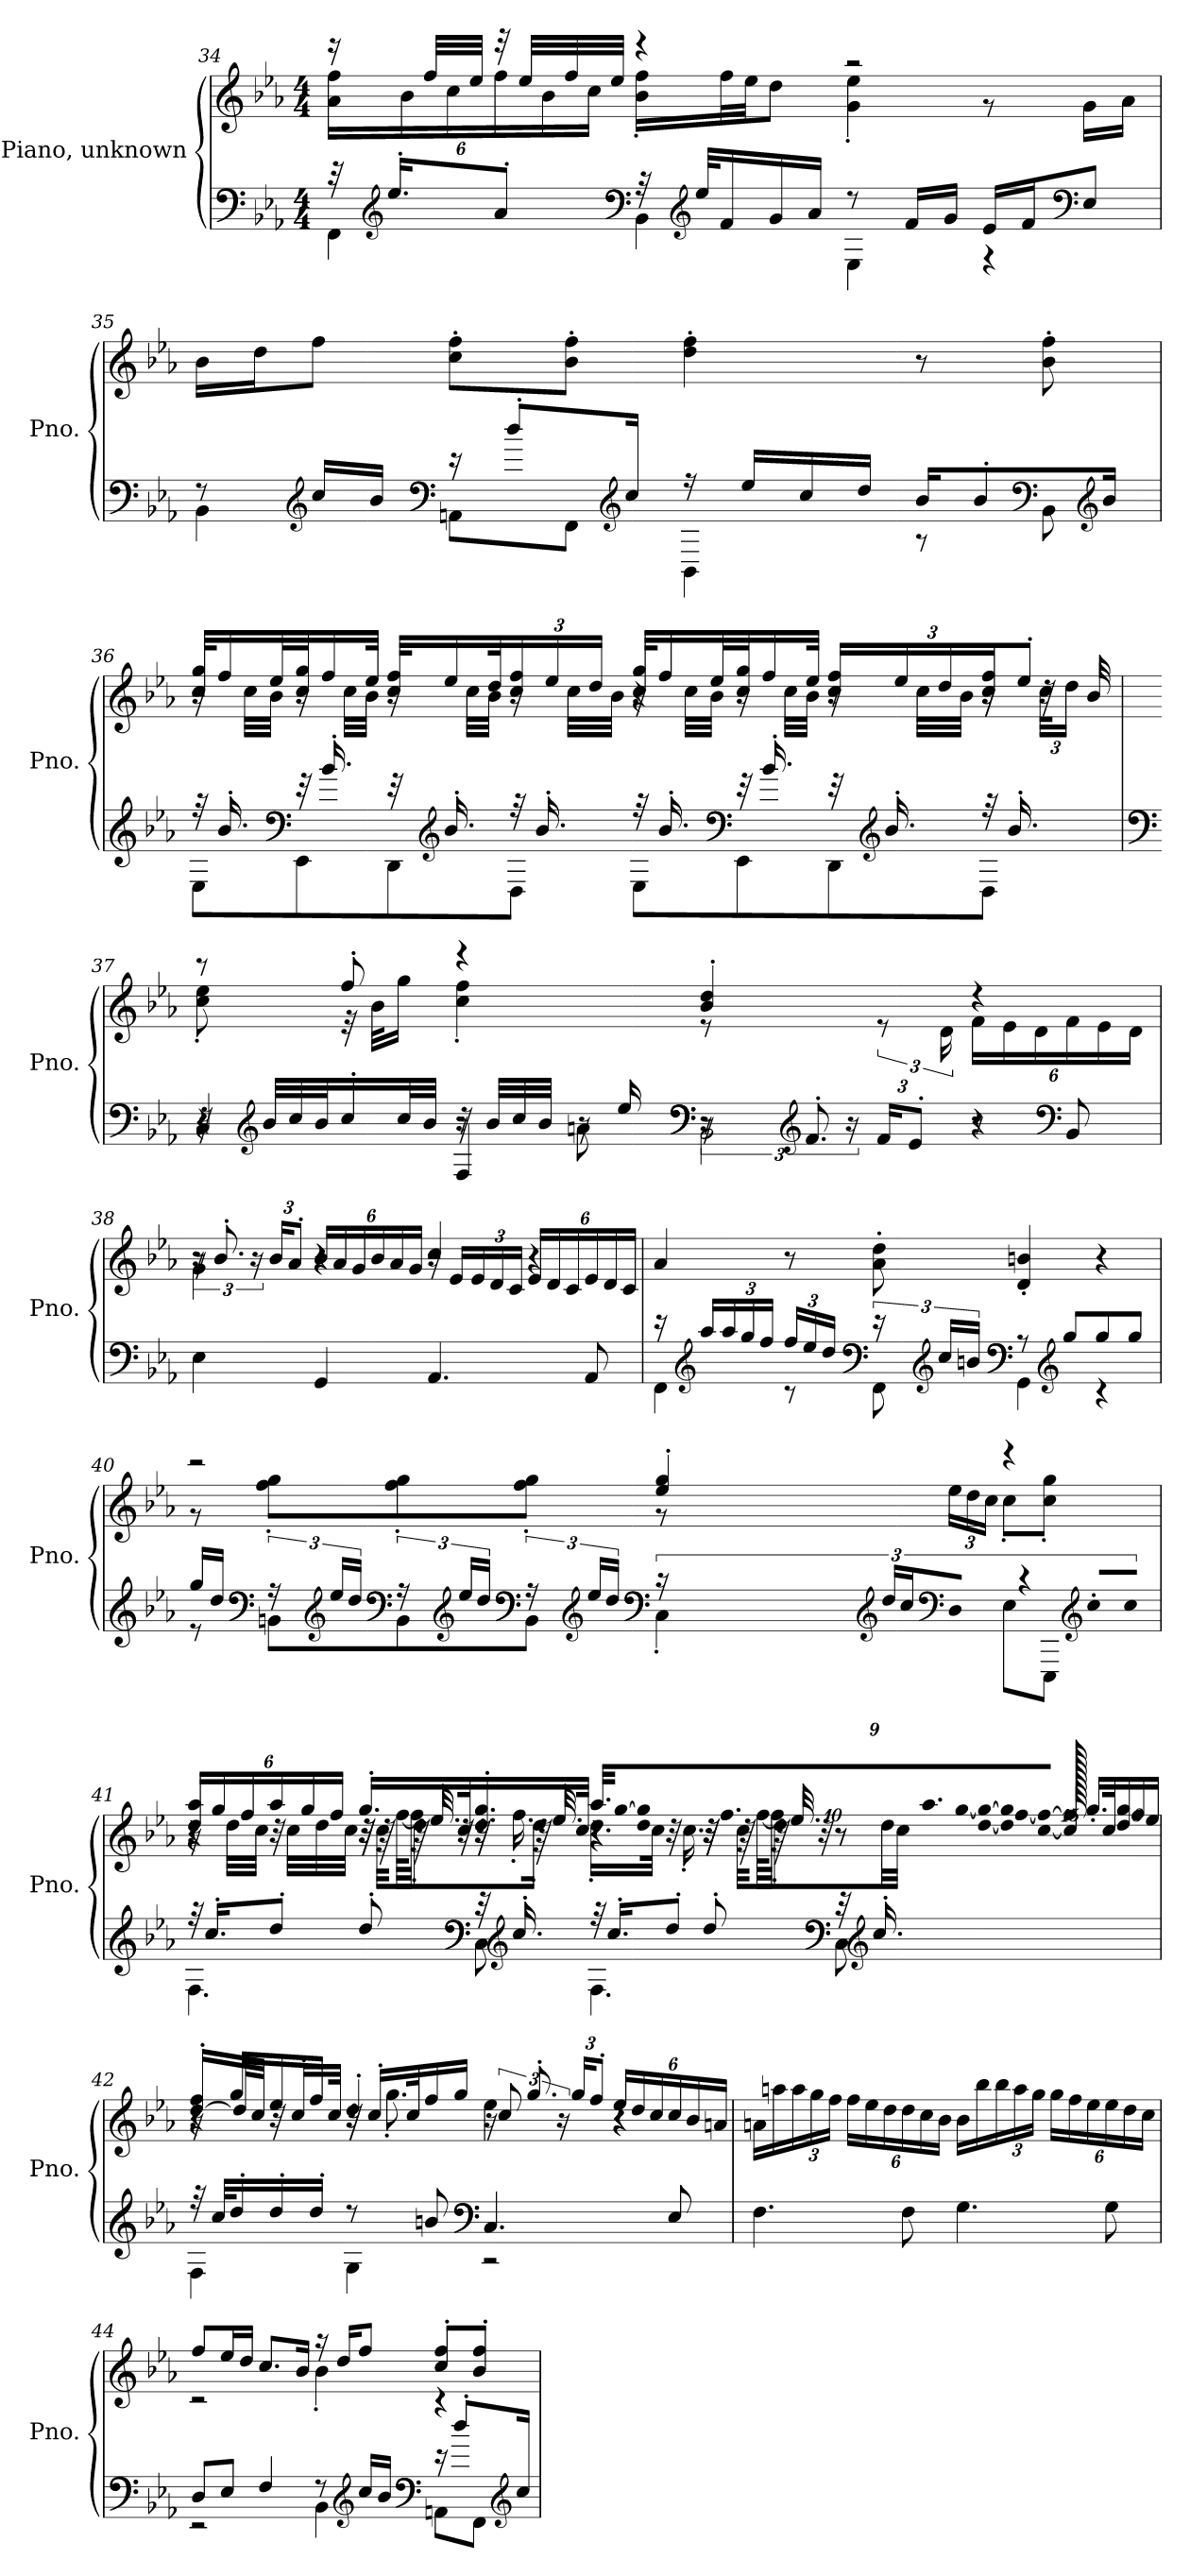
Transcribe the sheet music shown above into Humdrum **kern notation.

**kern	**kern
*part1	*part1
*staff2	*staff1
*I"Piano, unknown	*
*I'Pno.	*
!!LO:LB:g=z
*clefF4	*clefG2
*k[b-e-a-]	*k[b-e-a-]
*M4/4	*M4/4
=34	=34
*^	*^
*	*	*	*Xbrackettup
32r	4FF\	16r	24a-\ 24ff\LL
*clefG2	*	*	*
16.ee-'/KL	.	.	.
.	.	.	24b-\
.	.	32ff/LLL	.
.	.	.	24cc\
.	.	32ee-/JJJ	.
8a-'/J	.	32r	24ff\
.	.	32ee-/LLL	.
.	.	.	24b-\
.	.	32ff/	.
.	.	.	24cc\JJ
.	.	32ee-/JJJ	.
*clefF4	*	*	*
32r	4BB-\	4r	16b-\' 16ff\'LL
*clefG2	*	*	*
32ee-/KLL	.	.	.
16f/	.	.	32ff\L
.	.	.	32ee-\JJ
16g/	.	.	8dd\J
16a-/JJ	.	.	.
8r	4E-\	2r	4g\' 4ee-\'
16f/LL	.	.	.
16g/JJ	.	.	.
16e-/LL	4r	.	8r
16f/J	.	.	.
*clefF4	*	*	*
8E-/J	.	.	16g\LL
.	.	.	16a-\JJ
*	*	*v	*v
!!LO:LB:g=z
=35	=35	=35
8r	4BB-\	16b-\LL
.	.	16dd\J
*clefG2	*	*
16cc/LL	.	8ff\J
16b-/JJ	.	.
*clefF4	*	*
16r	8AAn\L	8cc\' 8ff\'L
8dd'/L	.	.
.	8FF\J	8b-\' 8ff\'J
*clefG2	*	*
16cc/Jk	.	.
16r	4BB-\	4dd\' 4ff\'
16ee-/LL	.	.
16cc/	.	.
16dd/JJ	.	.
16b-/KL	8r	8r
8b-'/	.	.
*clefF4	*	*
.	8BB-\	8b-\' 8ff\'
*clefG2	*	*
16b-/Jk	.	.
!!LO:PB:g=z
=36	=36	=36
*	*	*^
*	*	*	*^
32r	8E-\L	32cc/ 32gg/KLL	16r	2r
16.b-'/	.	16ff/	.	.
.	.	.	32cc\LLL	.
.	.	32ee-/L	32b-\JJJ	.
*clefF4	*	*	*	*
32r	8EE-\	32cc/ 32gg/J	16r	.
16.b-'/	.	16ff/	.	.
.	.	.	32cc\LLL	.
.	.	32ee-/JJk	32b-\JJJ	.
32r	8DD\	32cc/ 32ff/KLL	16r	.
*clefG2	*	*	*	*
16.b-'/	.	16ee-/	.	.
.	.	.	32cc\LLL	.
.	.	32dd/K	32b-\JJJ	.
32r	8D\J	24cc/ 24ff/	16r	.
16.b-'/	.	.	.	.
.	.	24ee-/	.	.
.	.	.	32cc\LLL	.
.	.	24dd/JJ	.	.
.	.	.	32b-\JJJ	.
32r	8E-\L	32cc/ 32gg/KLL	16r	4r
16.b-'/	.	16ff/	.	.
.	.	.	32cc\LLL	.
.	.	32ee-/L	32b-\JJJ	.
*clefF4	*	*	*	*
32r	8EE-\	32cc/ 32gg/J	16r	.
16.b-'/	.	16ff/	.	.
.	.	.	32cc\LLL	.
.	.	32ee-/JJk	32b-\JJJ	.
32r	8DD\	24cc/ 24ff/LL	16r	8r
*clefG2	*	*	*	*
16.b-'/	.	.	.	.
.	.	24ee-/	.	.
.	.	.	32cc\LLL	.
.	.	24dd/	.	.
.	.	.	32b-\JJJ	.
32r	8D\J	24cc/ 24ff/J	16r	16r
16.b-'/	.	.	.	.
.	.	12ee-'/J	.	.
.	.	.	48cc\KLL	32r
.	.	.	24dd\JJ	.
.	.	.	.	32b-/
*v	*v	*	*	*
*	*v	*v	*v
!!LO:LB:g=z
=37	=37
*clefF4	*
*^	*^
*	*^	*	*
32r	4r	4C/	8r	8cc\' 8ee-\'
*clefG2	*	*	*	*
32b-/LLL	.	.	.	.
32cc/	.	.	.	.
32b-/J	.	.	.	.
16cc'/	.	.	8ff'/	32r
.	.	.	.	32b-\KLL
32cc/L	.	.	.	16gg\JJ
32b-/JJJ	.	.	.	.
32r	8r	4F/	4r	4cc\' 4ff\'
32b-/LLL	.	.	.	.
32cc/	.	.	.	.
32b-/JJJ	.	.	.	.
16r	8an\	.	.	.
16ee-/	.	.	.	.
*clefF4	*	*	*	*
12r	2BB-\	16r	4b-/' 4dd/'	8r
*clefG2	*	*	*	*
.	.	8.f'/	.	.
24r	.	.	.	.
*	*	*	*	*brackettup
24f/KL	.	.	.	12r
12e-'/J	.	.	.	.
.	.	.	.	24d\
*	*	*	*	*Xbrackettup
8r	.	4r	4r	24f\LL
.	.	.	.	24e-\
.	.	.	.	24d\
*clefF4	*	*	*	*
8BB-/	.	.	.	24f\
.	.	.	.	24e-\
.	.	.	.	24d\JJ
*v	*v	*v	*	*
!!LO:LB:g=z
=38	=38	=38
*	*	*^
*	*	*	*brackettup
4E-\	16r	4g\	12r
.	8.b-'/	.	.
.	.	.	24r
.	.	.	24b-/KL
.	.	.	12a-'/J
*	*	*	*Xbrackettup
4GG/	4r	4r	24b-/LL
.	.	.	24a-/
.	.	.	24g/
.	.	.	24b-/
.	.	.	24a-/
.	.	.	24g/JJ
4.AA-/	4cc/	2r	16r
.	.	.	16e-/LL
.	.	.	24e-/
.	.	.	24d/
.	.	.	24c/JJ
.	4r	.	24e-/LL
.	.	.	24d/
.	.	.	24c/
8AA-/	.	.	24e-/
.	.	.	24d/
.	.	.	24c/JJ
*	*v	*v	*v
!!LO:LB:g=z
=39	=39
*^	*
16r	4FF\	4a-/
*clefG2	*	*
16aa-/LL	.	.
*Xbrackettup	*	*
24aa-/	.	.
24gg/	.	.
24ff/JJ	.	.
24ff/LL	8r	8r
24ee-/	.	.
24dd/JJ	.	.
*clefF4	*	*
*brackettup	*	*
24r	8FF\	8a-\' 8dd\'
*clefG2	*	*
24cc/LL	.	.
24bn/JJ	.	.
*clefF4	*	*
8r	4GG\	4d/' 4bn/'
*clefG2	*	*
8gg/L	.	.
8gg/	4r	4r
8gg/J	.	.
!!LO:LB:g=z
=40	=40	=40
*	*	*^
16gg/LL	8r	2r	8r
16dd/JJ	.	.	.
*clefF4	*	*	*
24r	8BBn\L	.	8ff\' 8gg\'L
*clefG2	*	*	*
24ee-/LL	.	.	.
24dd/JJ	.	.	.
*clefF4	*	*	*
24r	8BB\	.	8ff\' 8gg\'
*clefG2	*	*	*
24ee-/LL	.	.	.
24dd/JJ	.	.	.
*clefF4	*	*	*
24r	8BB\J	.	8ff\' 8gg\'J
*clefG2	*	*	*
24ee-/LL	.	.	.
24dd/JJ	.	.	.
*clefF4	*	*	*
24r	4C'\	4ee-/' 4gg/'	8r
*clefG2	*	*	*
24dd/LL	.	.	.
24cc/J	.	.	.
*clefF4	*	*	*
8D/J	.	.	24ee-\LL
.	.	.	24dd\
.	.	.	24cc\JJ
16r	8E-\L	4r	8cc'\L
*clefG2	*	*	*
8cc'/L	.	.	.
.	8C\J	.	8cc\' 8gg\'J
16cc/Jk	.	.	.
!!LO:LB:g=z
=41	=41	=41	=41
*	*	*^	*^
32r	4.F\	24dd/ 24aa-/LL	4r	4r	16r
16.cc'/KL	.	.	.	.	.
.	.	24gg/	.	.	.
.	.	.	.	.	32dd\LLL
.	.	24ff/	.	.	.
.	.	.	.	.	32cc\JJJ
8dd'/J	.	24aa-/	.	.	32r
.	.	.	.	.	32cc\LLL
.	.	24gg/	.	.	.
.	.	.	.	.	32dd\
.	.	24ff/JJ	.	.	.
.	.	.	.	.	32cc\JJJ
8dd'/	.	16.gg'/LL	32r	16r	32r
.	.	.	64r	.	32cc\KKL
.	.	.	[64ff\KLLL	.	.
.	.	.	32ff\JJJ]	64r	8dd'\
.	.	.	.	32.ee-/	.
.	.	32cc/K	32r	.	.
*clefF4	*	*	*	*	*
32r	8C\	16.dd/' 16.gg/'	32r	16r	.
*clefG2	*	*	*	*	*
16.cc'/	.	.	16.ff'\	.	.
.	.	.	.	64r	16dd'\Jk
.	.	.	.	32.ee-/	.
.	.	32cc/JJk	.	.	.
32r	4.F\	36.aa-/LLL	4r	4r	16.dd'\LL
16.cc'/KL	.	.	.	.	.
!	!	!LO:N:vis=64	!	!	!
.	.	[640%9gg/K	.	.	.
!	!	!LO:N:vis=32	!	!	!
.	.	1920%53dd/ 1920%53gg/]	.	.	.
.	.	36.ff/	.	.	.
.	.	.	.	.	32cc\JJk
8dd'/J	.	36.aa-/	.	.	32r
.	.	.	.	.	16.cc'\
!	!	!LO:N:vis=64	!	!	!
.	.	[640%9gg/L	.	.	.
!	!	!LO:N:vis=64	!	!	!
.	.	[640%9dd/ 640%9gg/_	.	.	.
!	!	!LO:N:vis=64	!	!	!
.	.	640%9dd/] 640%9gg/]	.	.	.
!	!	!LO:N:vis=64	!	!	!
.	.	[640%9ff/J	.	.	.
.	.	[480%13cc/ 480%13ff/_JJJ	.	.	.
8dd'/	.	1920cc/] 1920ff/]	32r	16r	32r
.	.	16.gg'/LL	.	.	.
.	.	.	64r	.	32cc\KKL
.	.	.	[64ff\KLLL	.	.
.	.	.	32ff\JJJ]	64r	8dd'\
.	.	.	.	32.ee-/	.
.	.	.	32r	.	.
.	.	32cc/K	.	.	.
*clefF4	*	*	*	*	*
32r	8C\	.	8r	8r	.
.	.	24dd/ 24gg/	.	.	.
*clefG2	*	*	*	*	*
16.cc'/	.	.	.	.	.
.	.	24ff/	.	.	.
.	.	.	.	.	32dd\LL
.	.	24ee-/JJ	.	.	.
.	.	.	.	.	32cc\JJJ
1920ryy	1920ryy	.	1920ryy	1920ryy	1920ryy
*	*	*	*	*v	*v
!!LO:PB:g=z
=42	=42	=42	=42	=42
32r	4F\	16r	4r	[16dd/' 16ff/'LL
32cc/KLL	.	.	.	.
16dd'/	.	16gg/LL	.	32dd/L]
.	.	.	.	32cc/JJJ
16dd'/	.	16ee-/	.	32r
.	.	.	.	16cc'/LL
16dd'/JJ	.	16ff/JJ	.	.
.	.	.	.	32cc/JJk
8r	4G\	4dd'/	16r	32r
.	.	.	.	16cc'/LL
.	.	.	8.gg'\	.
.	.	.	.	32cc/K
8bn/	.	.	.	16ff/
.	.	.	.	16gg/JJ
*clefF4	*	*	*	*
*	*	*	*	*brackettup
4.C/	2r	16r	4ee-\	12cc/
.	.	8.gg'/	.	.
.	.	.	.	24r
.	.	.	.	24gg/KL
.	.	.	.	12ff'/J
*	*	*	*	*Xbrackettup
.	.	4r	4r	24ee-/LL
.	.	.	.	24dd/
.	.	.	.	24cc/
8E-/	.	.	.	24cc/
.	.	.	.	24b-/
.	.	.	.	24an/JJ
*v	*v	*	*	*
*	*v	*v	*v
!!LO:LB:g=z
=43	=43
4.F\	16an\LL
.	16aan\
.	24aa\
.	24gg\
.	24ff\JJ
.	24ff\LL
.	24ee-\
.	24dd\
8F\	24dd\
.	24cc\
.	24b-\JJ
4.G\	16b-\LL
.	16bb-\
.	24bb-\
.	24aa\
.	24gg\JJ
.	24gg\LL
.	24ff\
.	24ee-\
8G\	24ee-\
.	24dd\
.	24cc\JJ
=44	=44
*^	*^
8D/L	2r	8ff/L	2r
8E-/J	.	16ee-/L	.
.	.	16dd/JJ	.
4F/	.	8.cc/L	.
.	.	16b-/Jk	.
8r	4BB-\	16r	4b-'\
.	.	16dd/KL	.
*clefG2	*	*	*
16cc/LL	.	8ff/J	.
16b-/JJ	.	.	.
*clefF4	*	*	*
16r	8AAn\L	8cc/' 8ff/'L	4r
8dd'/L	.	.	.
.	8FF\J	8b-/' 8ff/'J	.
*clefG2	*	*	*
16cc/Jk	.	.	.
*v	*v	*	*
*	*v	*v
=	=
*-	*-
